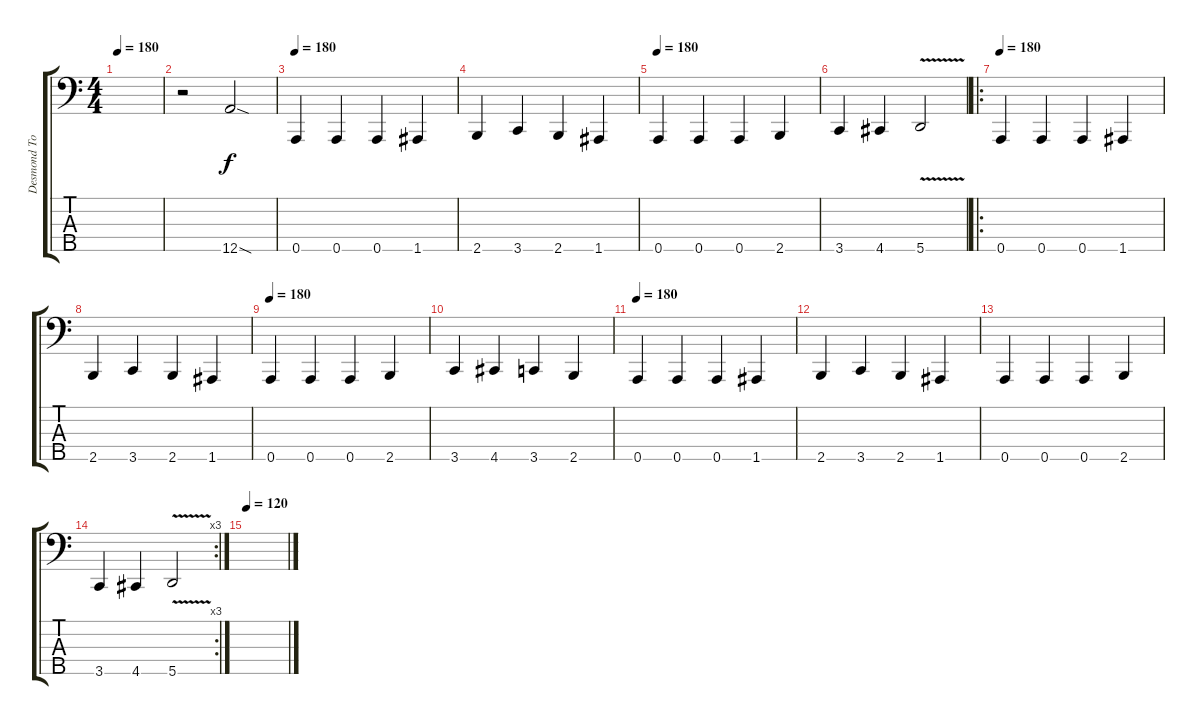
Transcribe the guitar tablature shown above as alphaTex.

\track ("Desmond Tolhurst" "Desmond To") {instrument electricbassfinger}
\staff {score tabs}
\tuning (F2 C2 G1 D1 A0) {hide}
\ts (4 4)
\tempo 180
\clef f4
\ks c
|
r.2 12.5{sod}.2 |
\tempo 180
0.5.4 0.5.4 0.5.4 1.5.4 |
2.5.4 3.5.4 2.5.4 1.5.4 |
\tempo 180
0.5.4 0.5.4 0.5.4 2.5.4 |
3.5.4 4.5.4 5.5{v}.2 |
\ro
\tempo 180
0.5.4 0.5.4 0.5.4 1.5.4 |
2.5.4 3.5.4 2.5.4 1.5.4 |
\tempo 180
0.5.4 0.5.4 0.5.4 2.5.4 |
3.5.4 4.5.4 3.5.4 2.5.4 |
\tempo 180
0.5.4 0.5.4 0.5.4 1.5.4 |
2.5.4 3.5.4 2.5.4 1.5.4 |
0.5.4 0.5.4 0.5.4 2.5.4 |
\rc 3
3.5.4 4.5.4 5.5{v}.2 |
\tempo 120
